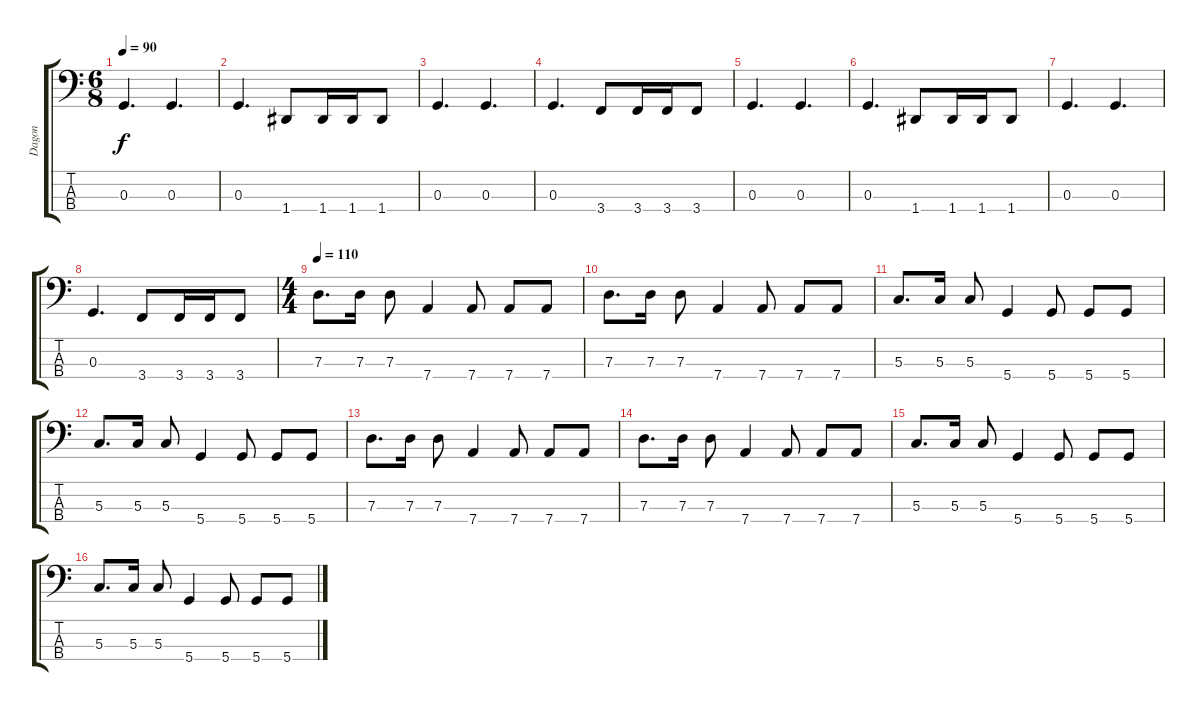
\track ("Dagon" "Dagon") {instrument electricbasspick}
\staff {score tabs}
\tuning (F2 C2 G1 D1) {hide}
\ts (6 8)
\tempo 90
\clef f4
\ks c
0.3.4{d dy f} 0.3.4{d} |
0.3.4{d} 1.4.8 1.4.16 1.4.16 1.4.8 |
0.3.4{d} 0.3.4{d} |
0.3.4{d} 3.4.8 3.4.16 3.4.16 3.4.8 |
0.3.4{d} 0.3.4{d} |
0.3.4{d} 1.4.8 1.4.16 1.4.16 1.4.8 |
0.3.4{d} 0.3.4{d} |
0.3.4{d} 3.4.8 3.4.16 3.4.16 3.4.8 |
\ts (4 4)
\tempo 110
7.3.8{d} 7.3.16 7.3.8 7.4.4 7.4.8 7.4.8 7.4.8 |
7.3.8{d} 7.3.16 7.3.8 7.4.4 7.4.8 7.4.8 7.4.8 |
5.3.8{d} 5.3.16 5.3.8 5.4.4 5.4.8 5.4.8 5.4.8 |
5.3.8{d} 5.3.16 5.3.8 5.4.4 5.4.8 5.4.8 5.4.8 |
7.3.8{d} 7.3.16 7.3.8 7.4.4 7.4.8 7.4.8 7.4.8 |
7.3.8{d} 7.3.16 7.3.8 7.4.4 7.4.8 7.4.8 7.4.8 |
5.3.8{d} 5.3.16 5.3.8 5.4.4 5.4.8 5.4.8 5.4.8 |
5.3.8{d} 5.3.16 5.3.8 5.4.4 5.4.8 5.4.8 5.4.8
